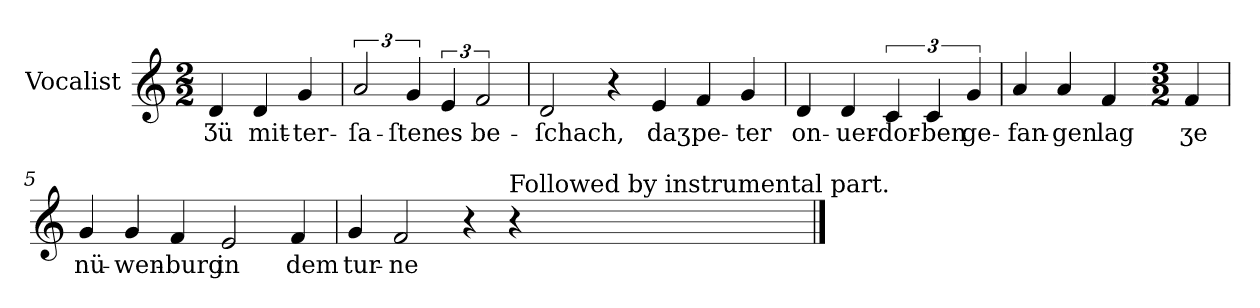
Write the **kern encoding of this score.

**kern	**text
*part1	*part1
*staff1	*staff1
*I"Vocalist	*
*k[]	*
*M2/2	*
=	=
4d	Ʒü
4d	mit-
4g	-ter-
=1	=1
3a	-ſa-
6g	-ſten
6e	es
3f	be-
=2	=2
2d	-ſchach,
4r	.
4e	daʒ
4f	pe-
4g	-ter
=3	=3
4d	on-
4d	-uer-
6c	-dor-
6c	-ben
6g	ge-
=4	=4
4a	-fan-
4a	-gen
4f	lag
=-	=-
*M3/2	*
4f	ʒe
=5	=5
4g	nü-
4g	-wen-
4f	-burg
2e	in
4f	dem
=6	=6
4g	tur-
2f	-ne
4r	.
!LO:TX:a:t=Followed by instrumental part.	!
4r	.
==	==
*-	*-
